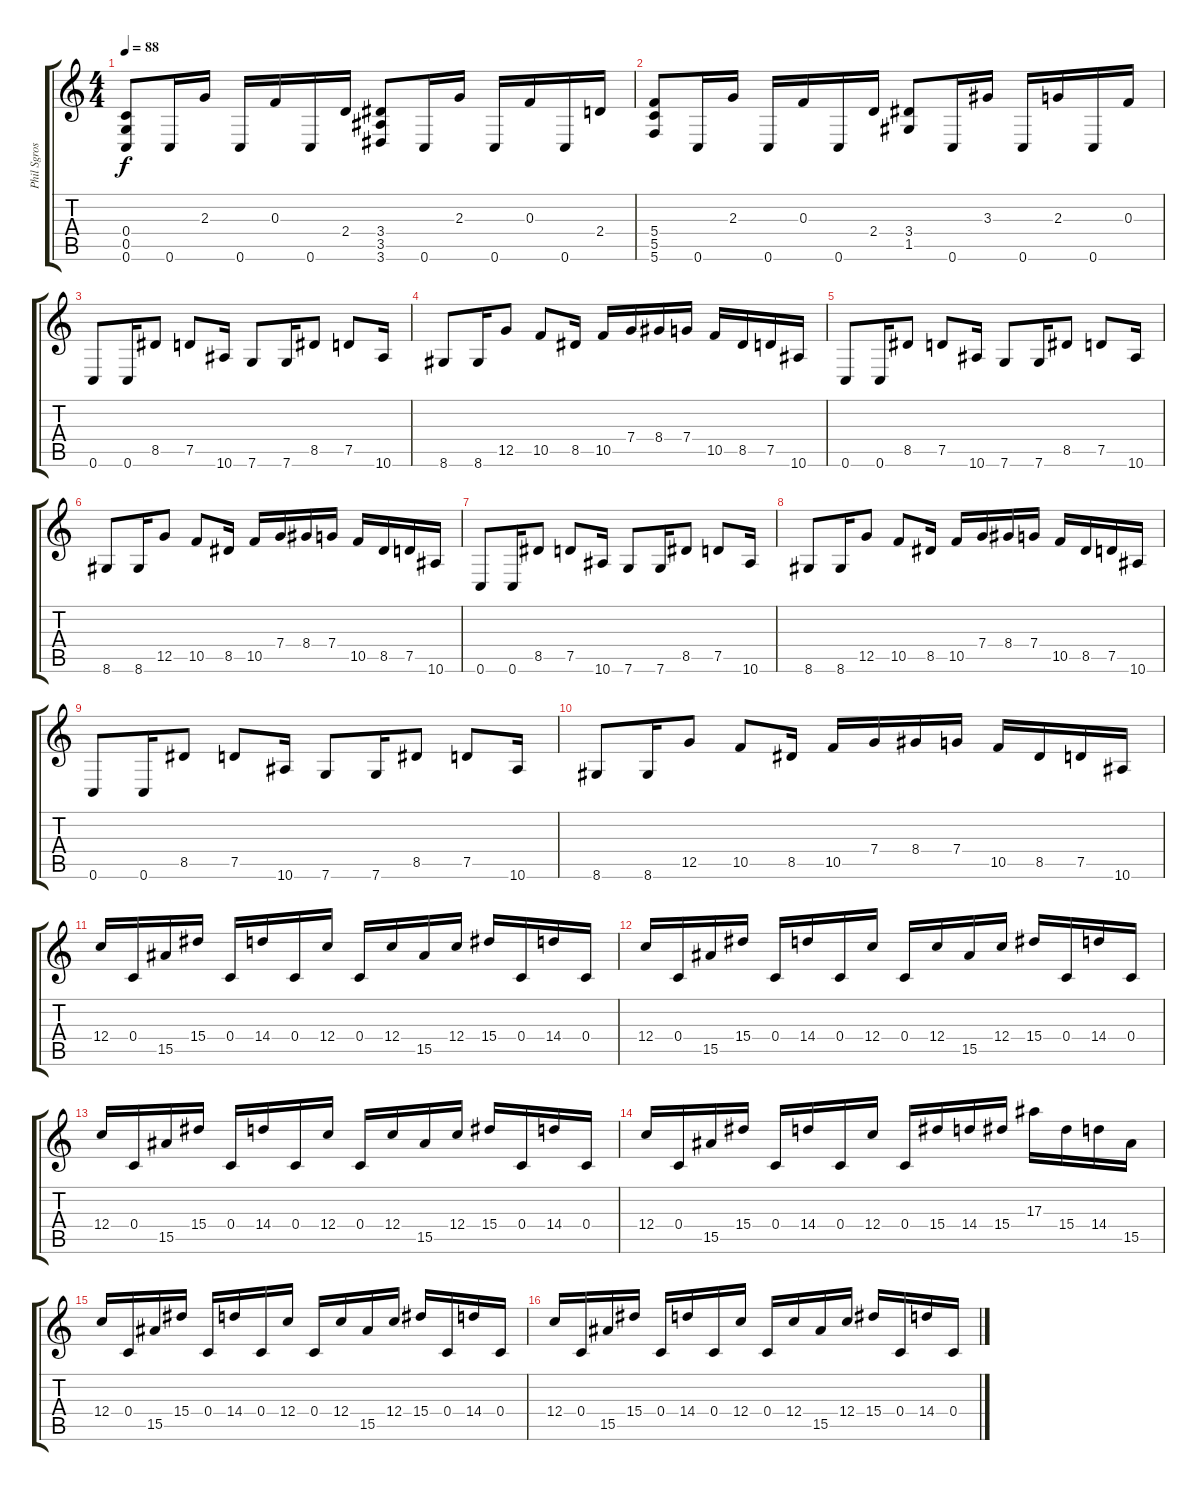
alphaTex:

\track ("Phil Sgrosso" "Phil Sgros") {instrument distortionguitar}
\staff {score tabs}
\tuning (D4 A3 F3 C3 G2 C2) {hide}
\ts (4 4)
\tempo 88
\clef g2
\ks c
(0.4 0.5 0.6).8{dy f} 0.6.16 2.3.16 0.6.16 0.3.16 0.6.16 2.4.16 (3.4 3.5 3.6).8 0.6.16 2.3.16 0.6.16 0.3.16 0.6.16 2.4.16 |
(5.4 5.5 5.6).8 0.6.16 2.3.16 0.6.16 0.3.16 0.6.16 2.4.16 (3.4 1.5).8 0.6.16 3.3.16 0.6.16 2.3.16 0.6.16 0.3.16 |
0.6.8 0.6.16 8.5.8 7.5.8 10.6.16 7.6.8 7.6.16 8.5.8 7.5.8 10.6.16 |
8.6.8 8.6.16 12.5.8 10.5.8 8.5.16 10.5.16 7.4.16 8.4.16 7.4.16 10.5.16 8.5.16 7.5.16 10.6.16 |
0.6.8 0.6.16 8.5.8 7.5.8 10.6.16 7.6.8 7.6.16 8.5.8 7.5.8 10.6.16 |
8.6.8 8.6.16 12.5.8 10.5.8 8.5.16 10.5.16 7.4.16 8.4.16 7.4.16 10.5.16 8.5.16 7.5.16 10.6.16 |
0.6.8 0.6.16 8.5.8 7.5.8 10.6.16 7.6.8 7.6.16 8.5.8 7.5.8 10.6.16 |
8.6.8 8.6.16 12.5.8 10.5.8 8.5.16 10.5.16 7.4.16 8.4.16 7.4.16 10.5.16 8.5.16 7.5.16 10.6.16 |
0.6.8 0.6.16 8.5.8 7.5.8 10.6.16 7.6.8 7.6.16 8.5.8 7.5.8 10.6.16 |
8.6.8 8.6.16 12.5.8 10.5.8 8.5.16 10.5.16 7.4.16 8.4.16 7.4.16 10.5.16 8.5.16 7.5.16 10.6.16 |
12.4.16 0.4.16 15.5.16 15.4.16 0.4.16 14.4.16 0.4.16 12.4.16 0.4.16 12.4.16 15.5.16 12.4.16 15.4.16 0.4.16 14.4.16 0.4.16 |
12.4.16 0.4.16 15.5.16 15.4.16 0.4.16 14.4.16 0.4.16 12.4.16 0.4.16 12.4.16 15.5.16 12.4.16 15.4.16 0.4.16 14.4.16 0.4.16 |
12.4.16 0.4.16 15.5.16 15.4.16 0.4.16 14.4.16 0.4.16 12.4.16 0.4.16 12.4.16 15.5.16 12.4.16 15.4.16 0.4.16 14.4.16 0.4.16 |
12.4.16 0.4.16 15.5.16 15.4.16 0.4.16 14.4.16 0.4.16 12.4.16 0.4.16 15.4.16 14.4.16 15.4.16 17.3.16 15.4.16 14.4.16 15.5.16 |
12.4.16 0.4.16 15.5.16 15.4.16 0.4.16 14.4.16 0.4.16 12.4.16 0.4.16 12.4.16 15.5.16 12.4.16 15.4.16 0.4.16 14.4.16 0.4.16 |
12.4.16 0.4.16 15.5.16 15.4.16 0.4.16 14.4.16 0.4.16 12.4.16 0.4.16 12.4.16 15.5.16 12.4.16 15.4.16 0.4.16 14.4.16 0.4.16
